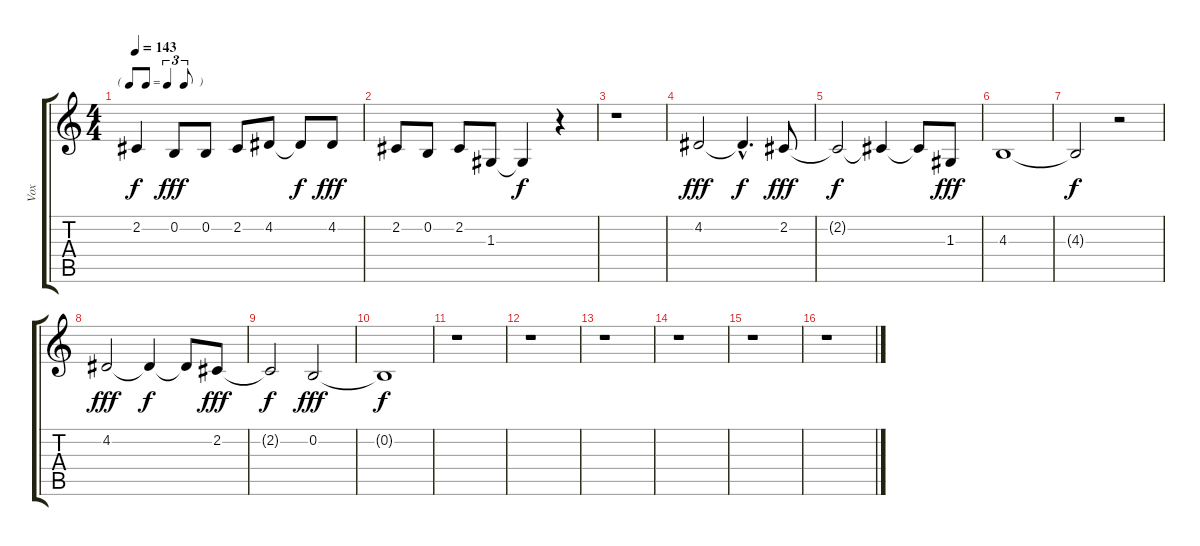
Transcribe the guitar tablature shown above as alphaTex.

\track ("Vox" "Vox") {instrument bassoon}
\staff {score tabs}
\tuning (E4 B3 G3 D3 A2 E2) {hide}
\ts (4 4)
\tf triplet8th
\tempo 143
\clef g2
\ks c
2.2{t}.4{dy f} 0.2.8{dy fff} 0.2.8 2.2.8 4.2.8 4.2{t}.8{dy f} 4.2.8{dy fff} |
2.2.8 0.2.8 2.2.8 1.3.8 1.3{t}.4{dy f} r.4 |
r.1 |
4.2.2{dy fff} 4.2{hac t}.4{d dy f} 2.2.8{dy fff} |
2.2{t}.2{dy f} 2.2{t}.4 2.2{t}.8 1.3.8{dy fff} |
4.3.1 |
4.3{t}.2{dy f} r.2 |
4.2.2{dy fff} 4.2{t}.4{dy f} 4.2{t}.8 2.2.8{dy fff} |
2.2{t}.2{dy f} 0.2.2{dy fff} |
0.2{t}.1{dy f} |
r.1 |
r.1 |
r.1 |
r.1 |
r.1 |
r.1
